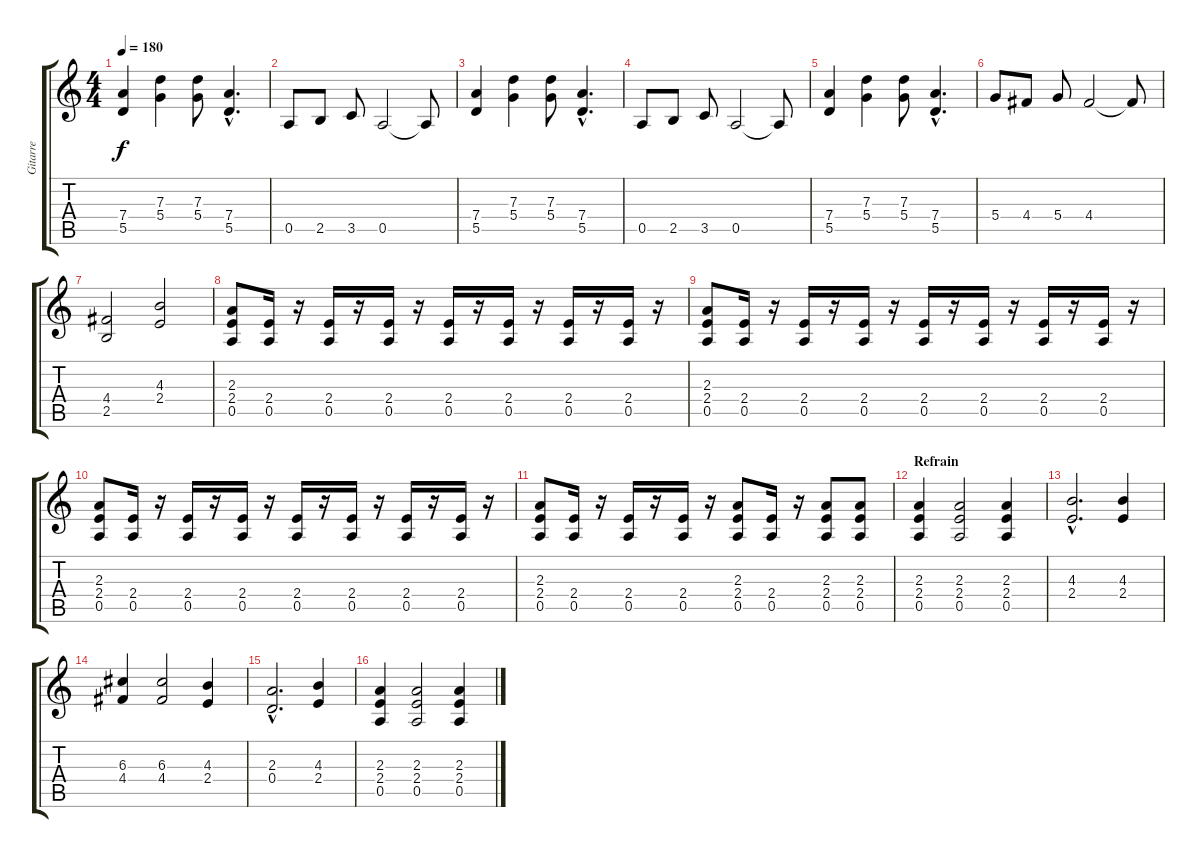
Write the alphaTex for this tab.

\track ("Gitarre" "Gitarre") {instrument distortionguitar}
\staff {score tabs}
\tuning (E4 B3 G3 D3 A2 E2) {hide}
\ts (4 4)
\tempo 180
\clef g2
\ks c
(7.4 5.5).4{dy f} (7.3 5.4).4 (7.3 5.4).8 (7.4{hac} 5.5{hac}).4{d} |
0.5.8 2.5.8 3.5.8 0.5.2 0.5{t}.8 |
(7.4 5.5).4 (7.3 5.4).4 (7.3 5.4).8 (7.4{hac} 5.5{hac}).4{d} |
0.5.8 2.5.8 3.5.8 0.5.2 0.5{t}.8 |
(7.4 5.5).4 (7.3 5.4).4 (7.3 5.4).8 (7.4{hac} 5.5{hac}).4{d} |
5.4.8 4.4.8 5.4.8 4.4.2 4.4{t}.8 |
(4.4 2.5).2 (4.3 2.4).2 |
(2.3 2.4 0.5).8 (2.4 0.5).16 r.16 (2.4 0.5).16 r.16 (2.4 0.5).16 r.16 (2.4 0.5).16 r.16 (2.4 0.5).16 r.16 (2.4 0.5).16 r.16 (2.4 0.5).16 r.16 |
(2.3 2.4 0.5).8 (2.4 0.5).16 r.16 (2.4 0.5).16 r.16 (2.4 0.5).16 r.16 (2.4 0.5).16 r.16 (2.4 0.5).16 r.16 (2.4 0.5).16 r.16 (2.4 0.5).16 r.16 |
(2.3 2.4 0.5).8 (2.4 0.5).16 r.16 (2.4 0.5).16 r.16 (2.4 0.5).16 r.16 (2.4 0.5).16 r.16 (2.4 0.5).16 r.16 (2.4 0.5).16 r.16 (2.4 0.5).16 r.16 |
(2.3 2.4 0.5).8 (2.4 0.5).16 r.16 (2.4 0.5).16 r.16 (2.4 0.5).16 r.16 (2.3 2.4 0.5).8 (2.4 0.5).16 r.16 (2.3 2.4 0.5).8 (2.3 2.4 0.5).8 |
\section ("" "Refrain")
(2.3 2.4 0.5).4 (2.3 2.4 0.5).2 (2.3 2.4 0.5).4 |
(4.3{hac} 2.4{hac}).2{d} (4.3 2.4).4 |
(6.3 4.4).4 (6.3 4.4).2 (4.3 2.4).4 |
(2.3{hac} 0.4{hac}).2{d} (4.3 2.4).4 |
(2.3 2.4 0.5).4 (2.3 2.4 0.5).2 (2.3 2.4 0.5).4
